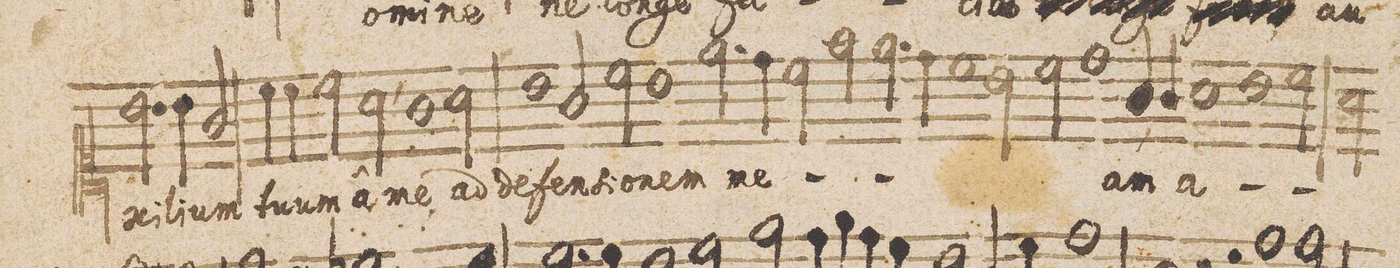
**kern	**text	**text
*I"Canto.	*	*
*clefC1	*	*
*k[]	*	*
*met(C|)	*	*
*M2/1	*	*
2.b\	-xi-	.
4b\	-li-	.
2g/	-um	.
=8-	=8-	=8-
4ccny\	tu-	.
4cc\	-um	.
2cc\	â	.
2a,<\	me	.
1g\	ad	.
=9-	=9-	=9-
2a\	de-	.
1b	-fen-	.
=10-	=10-	=10-
2g/	-si-	.
2cc\	-o-	.
1b	-nem	.
=11-	=11-	=11-
2.ee\	me-	.
4dd\	.	.
2cc\	.	.
2ff\	.	.
=12-	=12-	=12-
2.ee\	.	.
4dd\	.	.
1cc	.	.
=13-	=13-	=13-
2b\	.	.
2cc\	.	.
1dd	.	.
=14-	=14-	=14-
4g,</	-am	.
4g/	a-	.
1a	.	.
1b\	.	.
=15-	=15-	=15-
2cc\	.	.
2a\	.	.
*-	*-	*-
